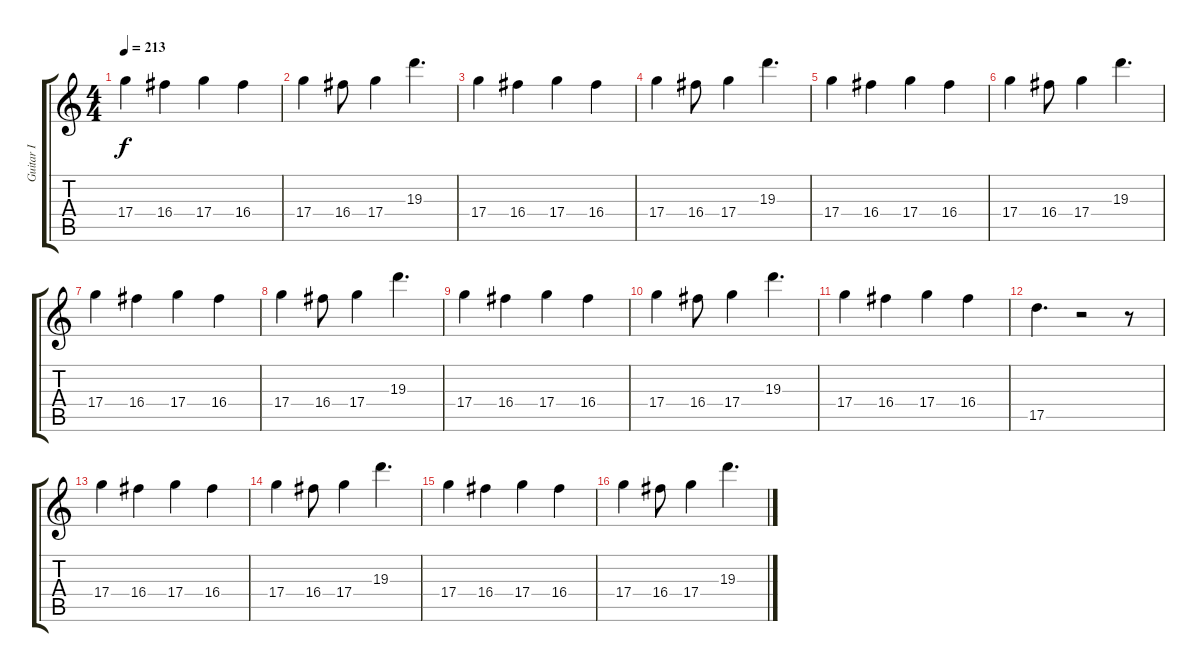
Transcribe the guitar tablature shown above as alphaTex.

\track ("Guitar I" "Guitar I") {instrument overdrivenguitar}
\staff {score tabs}
\tuning (E4 B3 G3 D3 A2 E2) {hide}
\ts (4 4)
\tempo 213
\clef g2
\ks c
17.4.4{dy f} 16.4.4 17.4.4 16.4.4 |
17.4.4 16.4.8 17.4.4 19.3.4{d} |
17.4.4 16.4.4 17.4.4 16.4.4 |
17.4.4 16.4.8 17.4.4 19.3.4{d} |
17.4.4 16.4.4 17.4.4 16.4.4 |
17.4.4 16.4.8 17.4.4 19.3.4{d} |
17.4.4 16.4.4 17.4.4 16.4.4 |
17.4.4 16.4.8 17.4.4 19.3.4{d} |
17.4.4 16.4.4 17.4.4 16.4.4 |
17.4.4 16.4.8 17.4.4 19.3.4{d} |
17.4.4 16.4.4 17.4.4 16.4.4 |
17.5.4{d} r.2 r.8 |
17.4.4 16.4.4 17.4.4 16.4.4 |
17.4.4 16.4.8 17.4.4 19.3.4{d} |
17.4.4 16.4.4 17.4.4 16.4.4 |
17.4.4 16.4.8 17.4.4 19.3.4{d}
